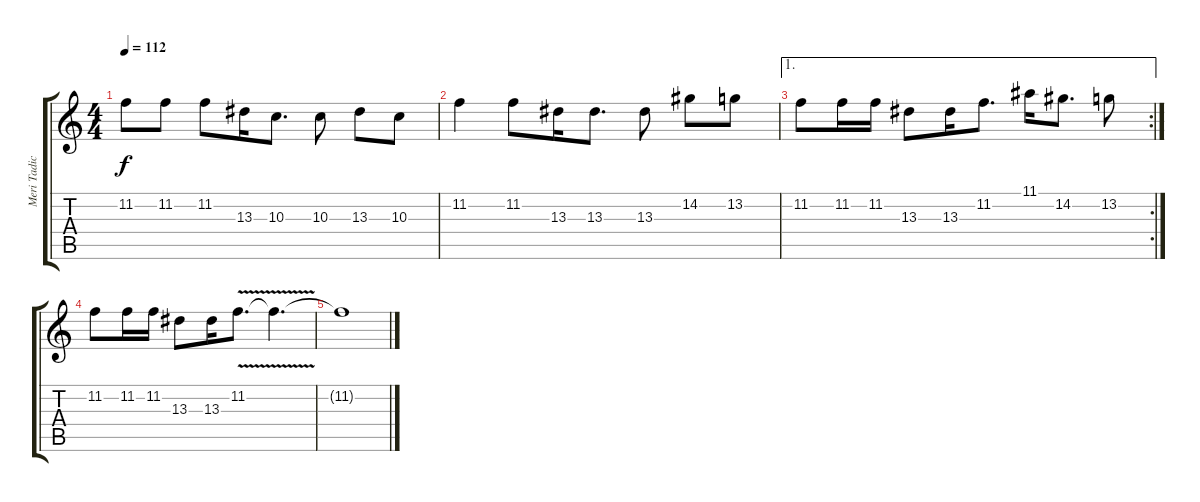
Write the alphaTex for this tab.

\track ("Meri Tadic" "Meri Tadic") {instrument fiddle}
\staff {score tabs}
\tuning (B4 Gb4 D4 A3 E3 B2) {hide}
\ts (4 4)
\tempo 112
\clef g2
\ks c
11.2.8{dy f} 11.2.8 11.2.8 13.3.16 10.3.8{d} 10.3.8 13.3.8 10.3.8 |
11.2.4 11.2.8 13.3.16 13.3.8{d} 13.3.8 14.2.8 13.2.8 |
\ae 1
\rc 2
11.2.8 11.2.16 11.2.16 13.3.8 13.3.16 11.2.8{d} 11.1.16 14.2.8{d} 13.2.8 |
11.2.8 11.2.16 11.2.16 13.3.8 13.3.16 11.2{v}.8{d} 11.2{t}.4{d} |
11.2{t}.1
